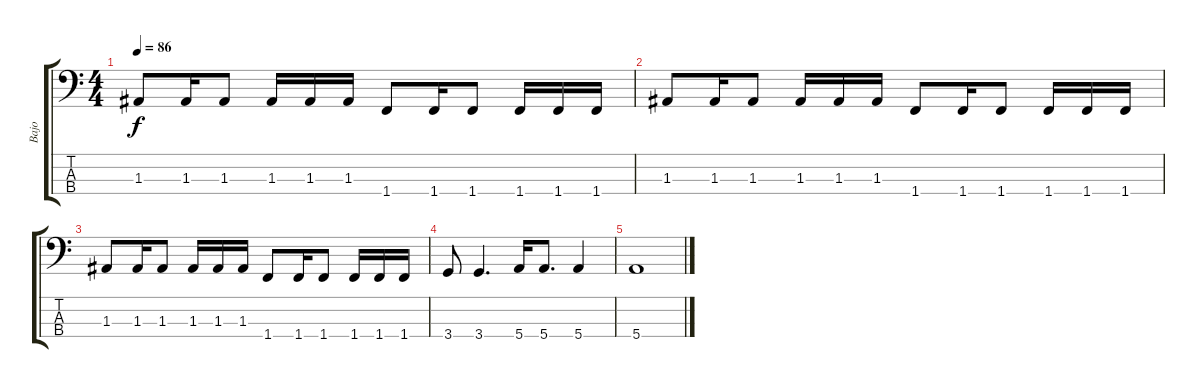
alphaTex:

\track ("Bajo" "Bajo") {instrument electricbasspick}
\staff {score tabs}
\tuning (G2 D2 A1 E1) {hide}
\ts (4 4)
\tempo 86
\clef f4
\ks c
1.3.8{dy f} 1.3.16 1.3.8 1.3.16 1.3.16 1.3.16 1.4.8 1.4.16 1.4.8 1.4.16 1.4.16 1.4.16 |
1.3.8 1.3.16 1.3.8 1.3.16 1.3.16 1.3.16 1.4.8 1.4.16 1.4.8 1.4.16 1.4.16 1.4.16 |
1.3.8 1.3.16 1.3.8 1.3.16 1.3.16 1.3.16 1.4.8 1.4.16 1.4.8 1.4.16 1.4.16 1.4.16 |
3.4.8 3.4.4{d} 5.4.16 5.4.8{d} 5.4.4 |
5.4.1
